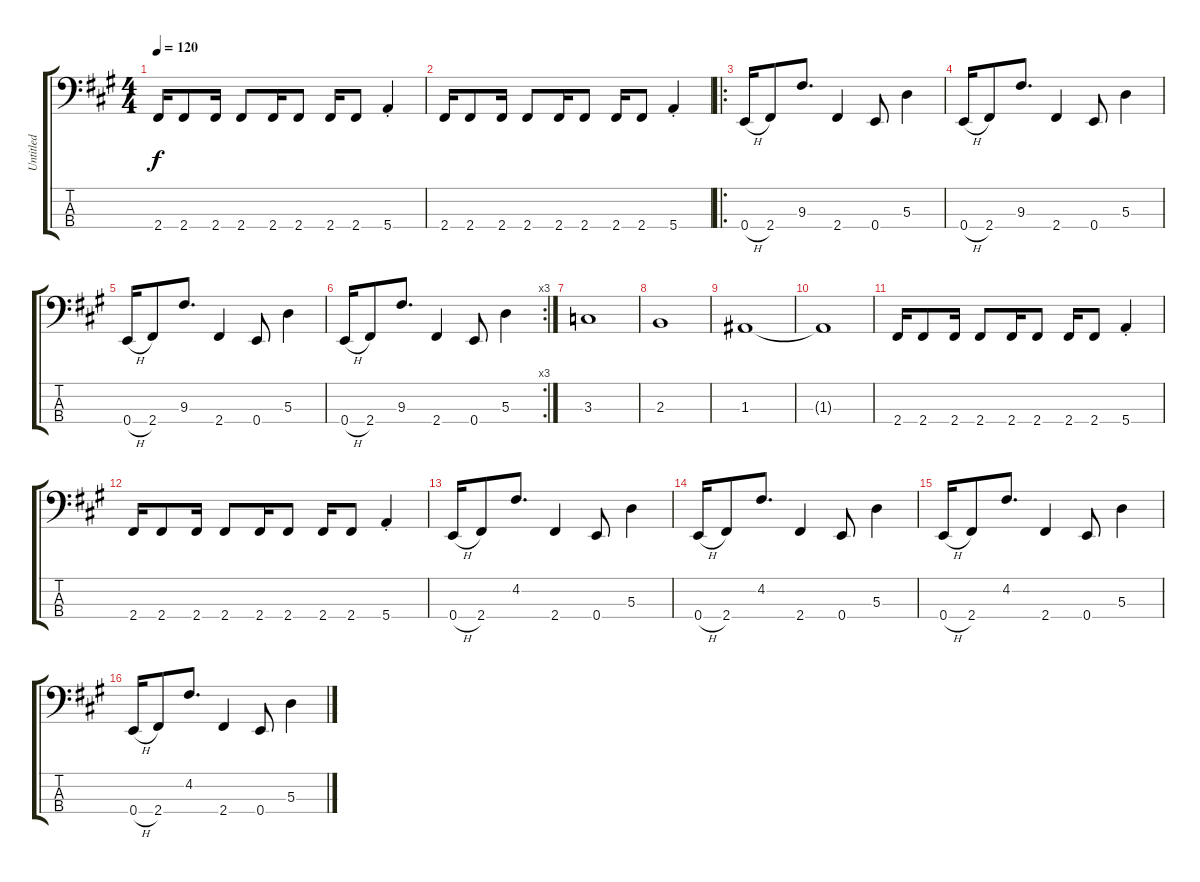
\track ("Untitled" "Untitled") {instrument electricbasspick}
\staff {score tabs}
\tuning (G2 D2 A1 E1) {hide}
\ts (4 4)
\tempo 120
\clef f4
\ks a
2.4.16{dy f instrument electricbasspick} 2.4.8 2.4.16 2.4.8 2.4.16 2.4.8 2.4.16 2.4.8 5.4{st}.4 |
2.4.16 2.4.8 2.4.16 2.4.8 2.4.16 2.4.8 2.4.16 2.4.8 5.4{st}.4 |
\ro
0.4{h}.16 2.4.8 9.3.8{d} 2.4.4 0.4.8 5.3.4 |
0.4{h}.16 2.4.8 9.3.8{d} 2.4.4 0.4.8 5.3.4 |
0.4{h}.16 2.4.8 9.3.8{d} 2.4.4 0.4.8 5.3.4 |
\rc 3
0.4{h}.16 2.4.8 9.3.8{d} 2.4.4 0.4.8 5.3.4 |
3.3.1 |
2.3.1 |
1.3.1 |
1.3{t}.1 |
2.4.16 2.4.8 2.4.16 2.4.8 2.4.16 2.4.8 2.4.16 2.4.8 5.4{st}.4 |
2.4.16 2.4.8 2.4.16 2.4.8 2.4.16 2.4.8 2.4.16 2.4.8 5.4{st}.4 |
0.4{h}.16 2.4.8 4.2.8{d} 2.4.4 0.4.8 5.3.4 |
0.4{h}.16 2.4.8 4.2.8{d} 2.4.4 0.4.8 5.3.4 |
0.4{h}.16 2.4.8 4.2.8{d} 2.4.4 0.4.8 5.3.4 |
0.4{h}.16 2.4.8 4.2.8{d} 2.4.4 0.4.8 5.3.4
